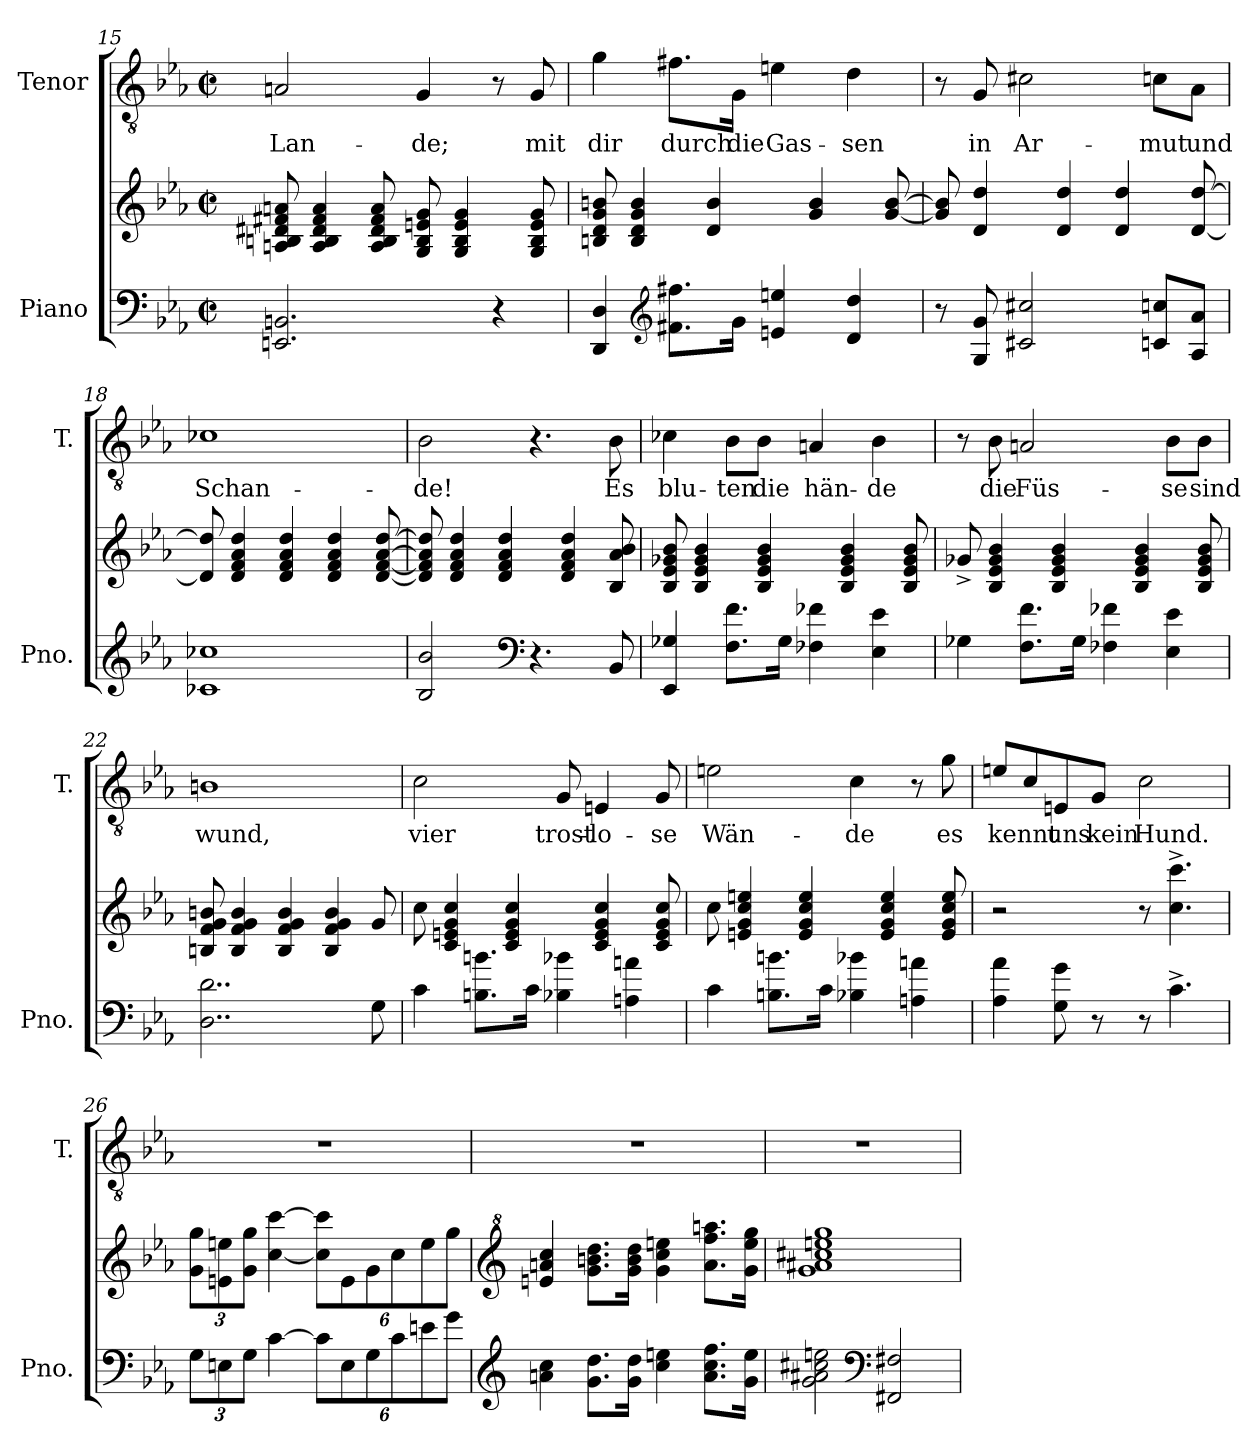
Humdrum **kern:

**kern	**kern	**kern	**text
*part2	*part2	*part1	*part1
*staff3	*staff2	*staff1	*staff1
*I"Piano	*	*I"Tenor	*
*I'Pno.	*	*I'T.	*
*clefF4	*clefG2	*clefGv2	*
*k[b-e-a-]	*k[b-e-a-]	*k[b-e-a-]	*
*M2/2	*M2/2	*M2/2	*
*met(c|)	*met(c|)	*met(c|)	*
=15	=15	=15	=15
!	!	!	!LO:LY:b
2.EEn/ 2.BBn/	8An/ 8Bn/ 8d#X/ 8f#X/ 8an/	2An/	Lan-
.	4A/ 4B/ 4d#/ 4f#/ 4a/	.	.
.	8A/ 8B/ 8d#/ 8f#/ 8a/	.	.
!	!	!	!LO:LY:b
.	8G/ 8B/ 8en/ 8g/	4G/	-de;
.	4G/ 4B/ 4e/ 4g/	.	.
4r	.	8r	.
!	!	!	!LO:LY:b
.	8G/ 8B/ 8e/ 8g/	8G/	mit
=16	=16	=16	=16
!	!	!	!LO:LY:b
4DD/ 4D/	8Bn/ 8d/ 8g/ 8bn/	4g\	dir
.	4B/ 4d/ 4g/ 4b/	.	.
*clefG2	*	*	*
!	!	!	!LO:LY:b
8.f#X\ 8.ff#X\L	.	8.f#X\L	durch
.	4d/ 4b/	.	.
!	!	!	!LO:LY:b
16g\Jk	.	16G\Jk	die
!	!	!	!LO:LY:b
4en/ 4een/	.	4en\	Gas-
.	4g/ 4b/	.	.
!	!	!	!LO:LY:b
4d/ 4dd/	.	4d\	-sen
.	[8g/ [8b/	.	.
!!LO:LB:g=z
=17	=17	=17	=17
8r	8g/] 8b/]	8r	.
!	!	!	!LO:LY:b
8G/ 8g/	4d/ 4dd/	8G/	in
!	!	!	!LO:LY:b
2c#X/ 2cc#X/	.	2c#X\	Ar-
.	4d/ 4dd/	.	.
.	4d/ 4dd/	.	.
!	!	!	!LO:LY:b
8cn/ 8ccn/L	.	8cn\L	-mut
!	!	!	!LO:LY:b
8A-/ 8a-/J	[8d/ [8dd/	8A-\J	und
=18	=18	=18	=18
!	!	!	!LO:LY:b
1c-X 1cc-X	8d/] 8dd/]	1c-X	Schan-
.	4d/ 4f/ 4a-/ 4dd/	.	.
.	4d/ 4f/ 4a-/ 4dd/	.	.
.	4d/ 4f/ 4a-/ 4dd/	.	.
.	[8d/ [8f/ [8a-/ [8dd/	.	.
=19	=19	=19	=19
!	!	!	!LO:LY:b
2B-/ 2b-/	8d/] 8f/] 8a-/] 8dd/]	2B-\	-de!
.	4d/ 4f/ 4a-/ 4dd/	.	.
.	4d/ 4f/ 4a-/ 4dd/	.	.
*clefF4	*	*	*
4.r	.	4.r	.
.	4d/ 4f/ 4a-/ 4dd/	.	.
!	!	!	!LO:LY:b
8BB-/	8B-/ 8a-/ 8b-/	8B-\	Es
=20	=20	=20	=20
!	!	!	!LO:LY:b
4EE-/ 4G-X/	8B-/ 8e-/ 8g-X/ 8b-/	4c-X\	blu-
.	4B-/ 4e-/ 4g-/ 4b-/	.	.
!	!	!	!LO:LY:b
8.F\ 8.f\L	.	8B-\L	-ten
!	!	!	!LO:LY:b
.	4B-/ 4e-/ 4g-/ 4b-/	8B-\J	die
16G-\Jk	.	.	.
!	!	!	!LO:LY:b
4F-X\ 4f-X\	.	4An/	hän-
.	4B-/ 4e-/ 4g-/ 4b-/	.	.
!	!	!	!LO:LY:b
4E-\ 4e-\	.	4B-\	-de
.	8B-/ 8e-/ 8g-/ 8b-/	.	.
=21	=21	=21	=21
4G-X\	8g-X^/	8r	.
!	!	!	!LO:LY:b
.	4B-/ 4e-/ 4g-/ 4b-/	8B-\	die
!	!	!	!LO:LY:b
8.F\ 8.f\L	.	2An/	Füs-
.	4B-/ 4e-/ 4g-/ 4b-/	.	.
16G-\Jk	.	.	.
4F-X\ 4f-X\	.	.	.
.	4B-/ 4e-/ 4g-/ 4b-/	.	.
!	!	!	!LO:LY:b
4E-\ 4e-\	.	8B-\L	-se
!	!	!	!LO:LY:b
.	8B-/ 8e-/ 8g-/ 8b-/	8B-\J	sind
!!LO:LB:g=z
=22	=22	=22	=22
!	!	!	!LO:LY:b
2..D\ 2..d\	8Bn/ 8f/ 8g/ 8bn/	1Bn	wund,
.	4B/ 4f/ 4g/ 4b/	.	.
.	4B/ 4f/ 4g/ 4b/	.	.
.	4B/ 4f/ 4g/ 4b/	.	.
8G\	8g/	.	.
=23	=23	=23	=23
!	!	!	!LO:LY:b
4c\	8cc\	2c\	vier
.	4c/ 4en/ 4g/ 4cc/	.	.
8.Bn\ 8.bn\L	.	.	.
.	4c/ 4e/ 4g/ 4cc/	.	.
16c\Jk	.	.	.
!	!	!	!LO:LY:b
4B-X\ 4b-X\	.	8G/	trost-
!	!	!	!LO:LY:b
.	4c/ 4e/ 4g/ 4cc/	4En/	-lo-
4An\ 4an\	.	.	.
!	!	!	!LO:LY:b
.	8c/ 8e/ 8g/ 8cc/	8G/	-se
=24	=24	=24	=24
!	!	!	!LO:LY:b
4c\	8cc\	2en\	Wän-
.	4en/ 4g/ 4cc/ 4een/	.	.
8.Bn\ 8.bn\L	.	.	.
.	4e/ 4g/ 4cc/ 4ee/	.	.
16c\Jk	.	.	.
!	!	!	!LO:LY:b
4B-X\ 4b-X\	.	4c\	-de
.	4e/ 4g/ 4cc/ 4ee/	.	.
4An\ 4an\	.	8r	.
!	!	!	!LO:LY:b
.	8e/ 8g/ 8cc/ 8ee/	8g\	es
=25	=25	=25	=25
!	!	!	!LO:LY:b
4A-\ 4a-\	2r	8en/L	kennt
.	.	8c/	.
!	!	!	!LO:LY:b
8G\ 8g\	.	8En/	uns
!	!	!	!LO:LY:b
8r	.	8G/J	kein
!	!	!	!LO:LY:b
8r	8r	2c\	Hund.
4.c^\	4.cc\^ 4.ccc\^	.	.
!!LO:LB:g=z
=26	=26	=26	=26
*Xbrackettup	*Xbrackettup	*	*
12G\L	12g\ 12gg\L	1r	.
12En\	12en\ 12een\	.	.
12G\J	12g\ 12gg\J	.	.
[4c\	[4cc\ [4ccc\	.	.
12c\L]	12cc\] 12ccc\]L	.	.
12E\	12e\	.	.
12G\	12g\	.	.
12c\	12cc\	.	.
12en\	12ee\	.	.
12g\J	12gg\J	.	.
=27	=27	=27	=27
*clefG2	*clefG^2	*	*
4an\ 4cc\	4een/ 4aan/ 4ccc/	1r	.
8.g\ 8.dd\L	8.gg\ 8.bbn\ 8.ddd\L	.	.
16g\ 16dd\Jk	16gg\ 16bb\ 16ddd\Jk	.	.
4cc\ 4een\	4gg\ 4ccc\ 4eeen\	.	.
8.a\ 8.cc\ 8.ff\L	8.aa\ 8.fff\ 8.aaan\L	.	.
16g\ 16ee\Jk	16gg\ 16eee\ 16ggg\Jk	.	.
=28	=28	=28	=28
2g\ 2a#X\ 2cc#X\ 2een\	1gg 1aa#X 1ccc#X 1eeen 1ggg	1r	.
*clefF4	*	*	*
2FF#X/ 2F#X/	.	.	.
=	=	=	=
*-	*-	*-	*-
